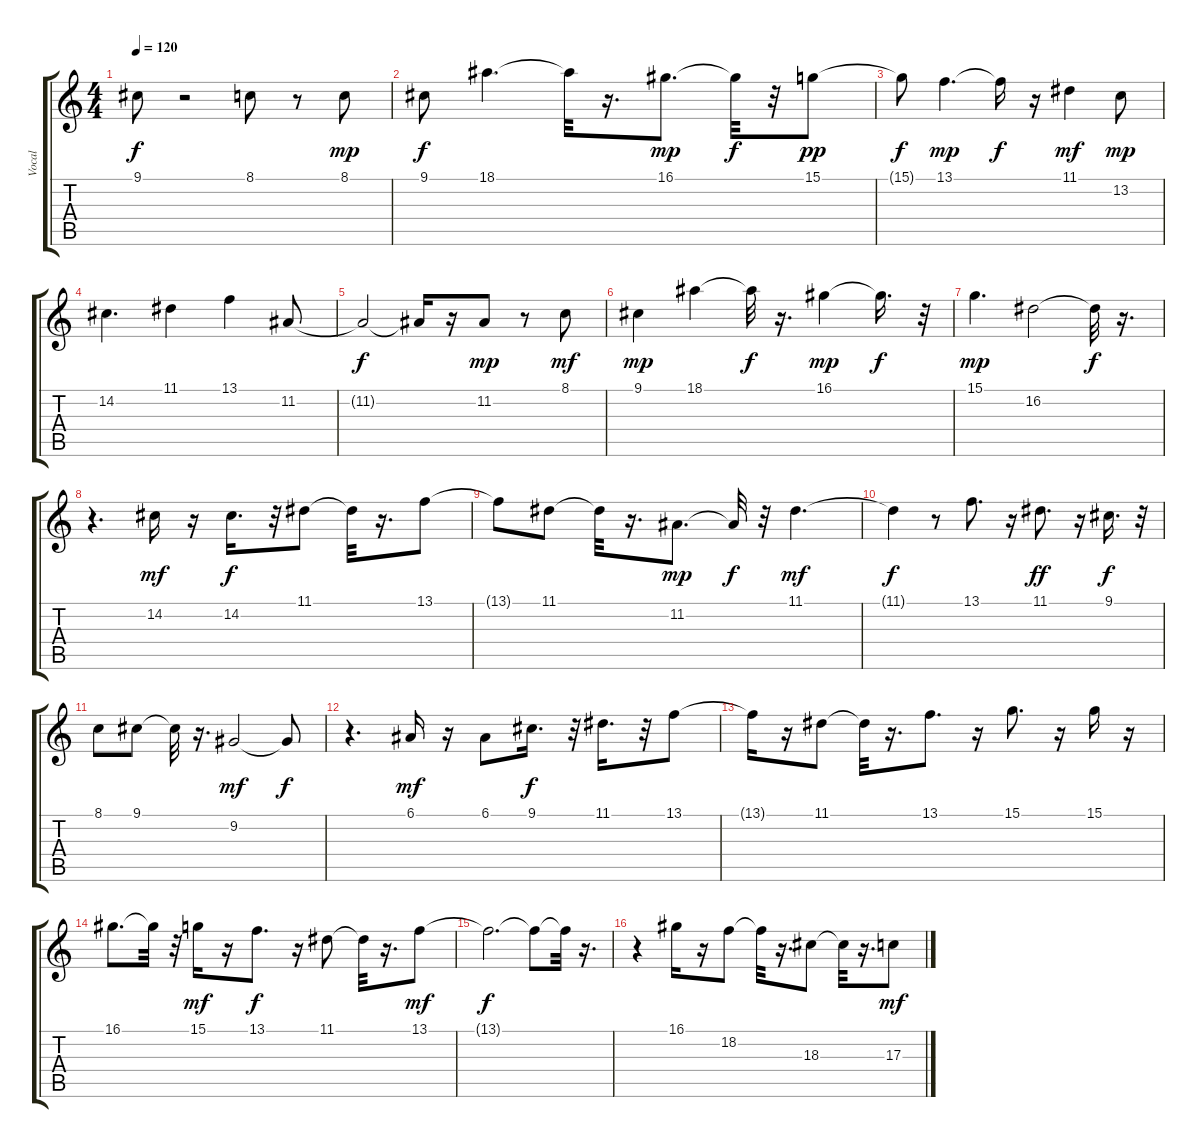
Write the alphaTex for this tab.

\track ("Vocal" "Vocal") {instrument flute}
\staff {score tabs}
\tuning (E4 B3 G3 D3 A2 E2) {hide}
\ts (4 4)
\tempo 120
\clef g2
\ks c
9.1{t}.8{dy f} r.2 8.1.8 r.8 8.1.8{dy mp} |
9.1.8{dy f} 18.1.4{d} 18.1{t}.32 r.16{d} 16.1.8{d dy mp} 16.1{t}.32{dy f} r.32 15.1.8{dy pp} |
15.1{t}.8{dy f} 13.1.4{d dy mp} 13.1{t}.16{dy f} r.16 11.1.4{dy mf} 13.2.8{dy mp} |
14.2.4{d} 11.1.4 13.1.4 11.2.8 |
11.2{t}.2{dy f} 11.2{t}.16 r.16 11.2.8{dy mp} r.8 8.1.8{dy mf} |
9.1.4{dy mp} 18.1.4 18.1{t}.32{dy f} r.16{d} 16.1.4{dy mp} 16.1{t}.16{d dy f} r.32 |
15.1.4{d dy mp} 16.2.2 16.2{t}.32{dy f} r.16{d} |
r.4{d} 14.2.16{dy mf} r.16 14.2.16{d dy f} r.32 11.1.8 11.1{t}.32 r.16{d} 13.1.8 |
13.1{t}.8 11.1.8 11.1{t}.32 r.16{d} 11.2.8{d dy mp} 11.2{t}.32{dy f} r.32 11.1.4{d dy mf} |
11.1{t}.4{dy f} r.8 13.1.8{d} r.16 11.1.8{d dy ff} r.16 9.1.16{d dy f} r.32 |
8.1.8 9.1.8 9.1{t}.32 r.16{d} 9.2.2{dy mf} 9.2{t}.8{dy f} |
r.4{d} 6.1.16{dy mf} r.16 6.1.8 9.1.16{d dy f} r.32 11.1.16{d} r.32 13.1.8 |
13.1{t}.16 r.16 11.1.8 11.1{t}.32 r.16{d} 13.1.8{d} r.16 15.1.8{d} r.16 15.1.16 r.16 |
16.1.8{d} 16.1{t}.32 r.32 15.1.16{dy mf} r.16 13.1.8{d dy f} r.16 11.1.8 11.1{t}.32 r.16{d} 13.1.8{dy mf} |
13.1{t}.2{d dy f} 13.1{t}.8 13.1{t}.32 r.16{d} |
r.4 16.1.16 r.16 18.2.8 18.2{t}.32 r.16{d} 18.3.8 18.3{t}.32 r.16{d} 17.3.8{dy mf}
